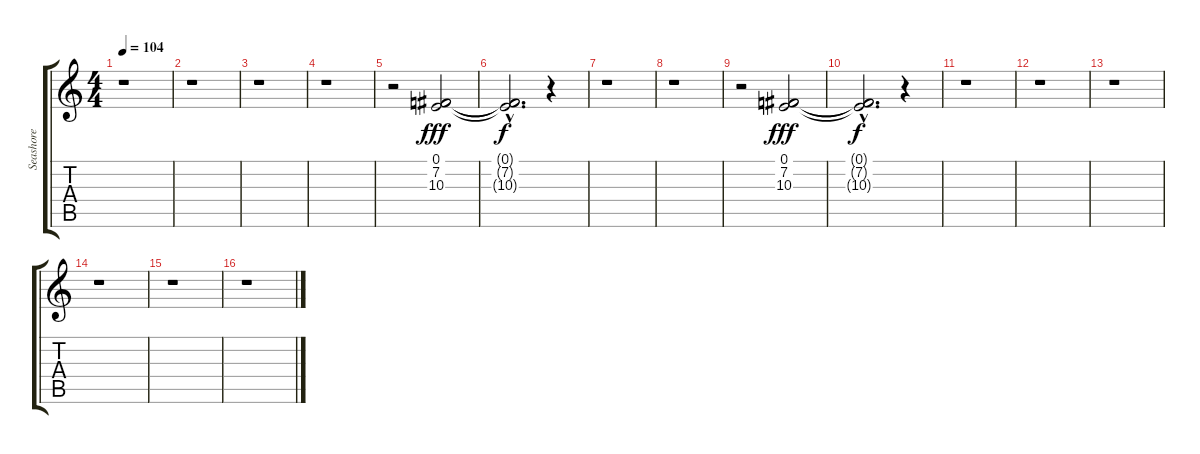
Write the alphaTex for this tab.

\track ("Seashore" "Seashore") {instrument seashore}
\staff {score tabs}
\tuning (E4 B3 G3 D3 A2 E2) {hide}
\ts (4 4)
\tempo 104
\clef g2
\ks c
r.1{dy f} |
r.1 |
r.1 |
r.1 |
r.2 (0.1 7.2 10.3).2{dy fff volume 12} |
(0.1{hac t} 7.2{hac t} 10.3{hac t}).2{d dy f} r.4 |
r.1 |
r.1 |
r.2 (0.1 7.2 10.3).2{dy fff volume 12} |
(0.1{hac t} 7.2{hac t} 10.3{hac t}).2{d dy f} r.4 |
r.1 |
r.1 |
r.1 |
r.1 |
r.1 |
r.1
